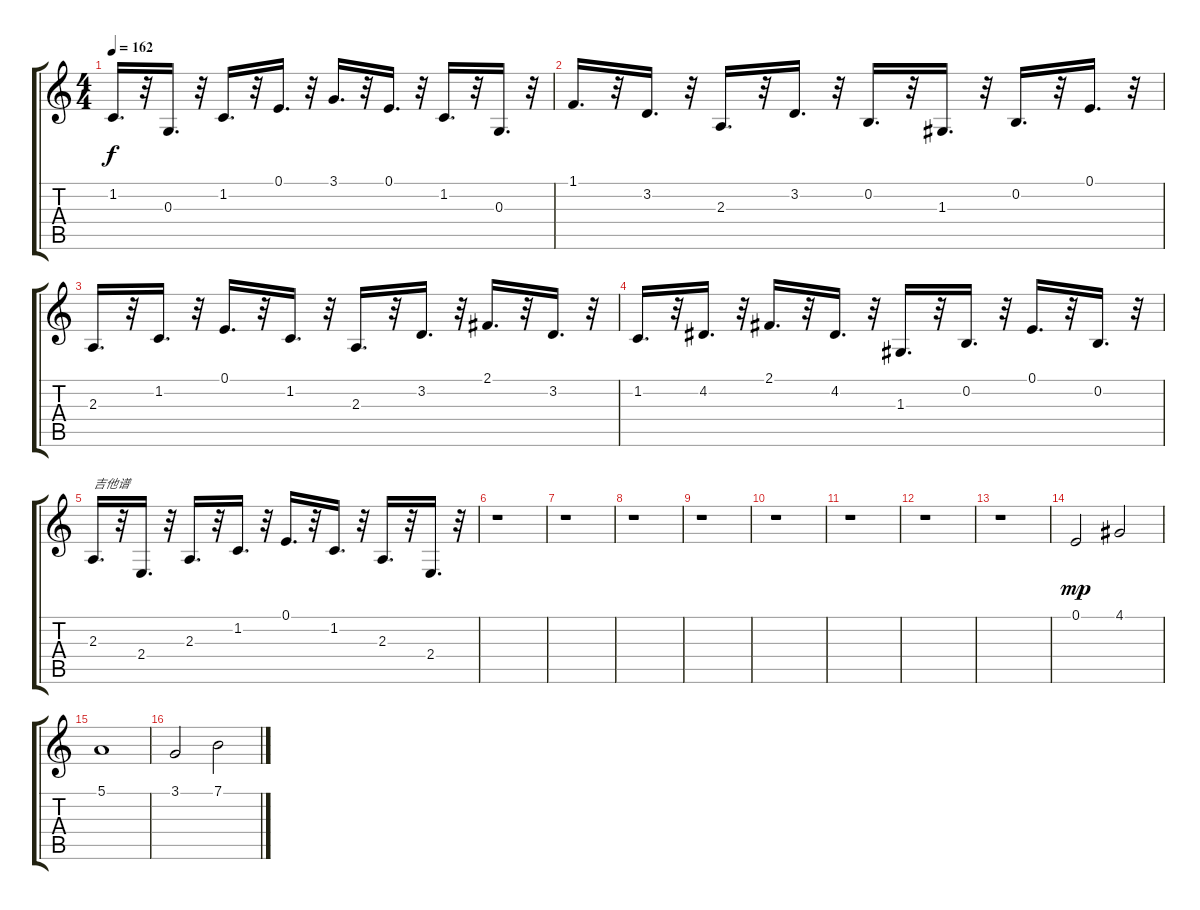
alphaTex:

\track "" {instrument stringensemble1}
\staff {score tabs}
\tuning (E4 B3 G3 D3 A2 E2) {hide}
\ts (4 4)
\tempo 162
\clef g2
\ks c
1.2.16{d dy f} r.32 0.3.16{d} r.32 1.2.16{d} r.32 0.1.16{d} r.32 3.1.16{d} r.32 0.1.16{d} r.32 1.2.16{d} r.32 0.3.16{d} r.32 |
1.1.16{d} r.32 3.2.16{d} r.32 2.3.16{d} r.32 3.2.16{d} r.32 0.2.16{d} r.32 1.3.16{d} r.32 0.2.16{d} r.32 0.1.16{d} r.32 |
2.3.16{d} r.32 1.2.16{d} r.32 0.1.16{d} r.32 1.2.16{d} r.32 2.3.16{d} r.32 3.2.16{d} r.32 2.1.16{d} r.32 3.2.16{d} r.32 |
1.2.16{d} r.32 4.2.16{d} r.32 2.1.16{d} r.32 4.2.16{d} r.32 1.3.16{d} r.32 0.2.16{d} r.32 0.1.16{d} r.32 0.2.16{d} r.32 |
2.3.16{d txt "吉他谱"} r.32 2.4.16{d} r.32 2.3.16{d} r.32 1.2.16{d} r.32 0.1.16{d} r.32 1.2.16{d} r.32 2.3.16{d} r.32 2.4.16{d} r.32 |
r.1 |
r.1 |
r.1 |
r.1 |
r.1 |
r.1 |
r.1 |
r.1 |
0.1.2{dy mp} 4.1.2 |
5.1.1 |
3.1.2 7.1.2
